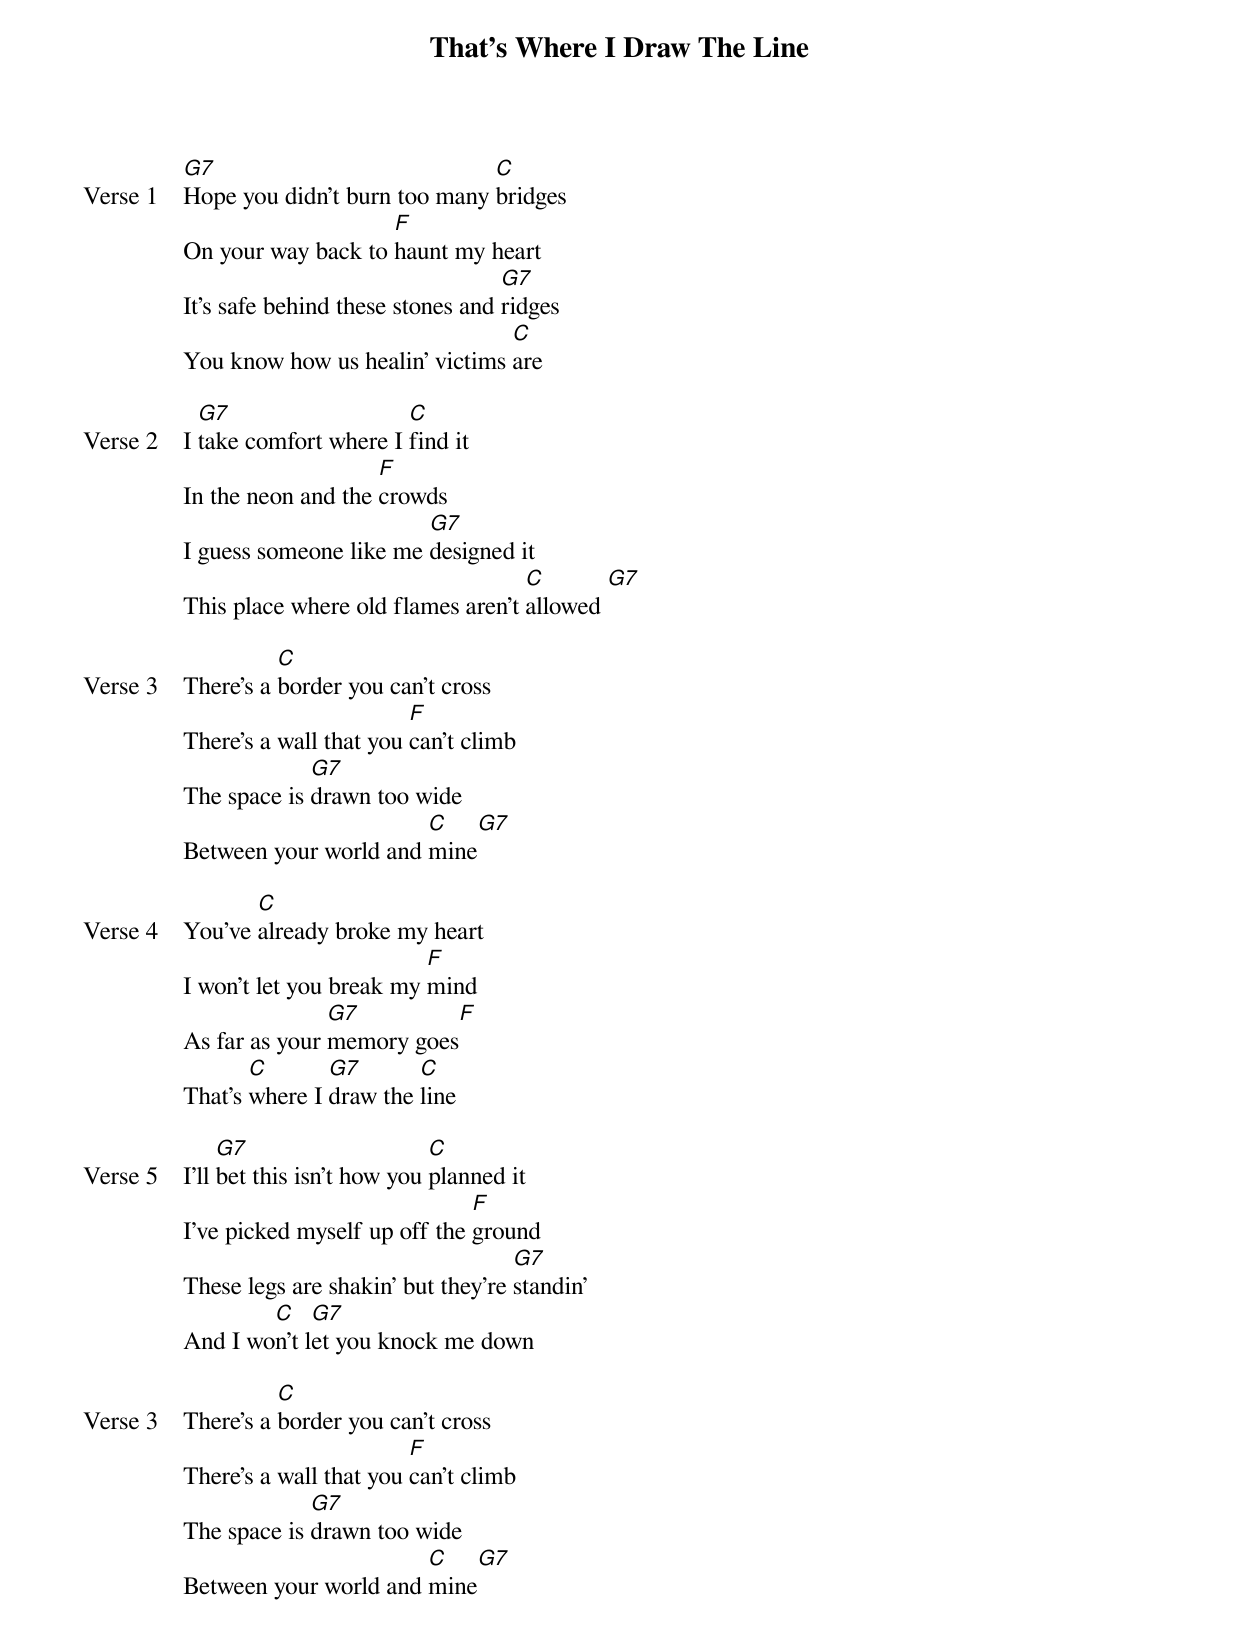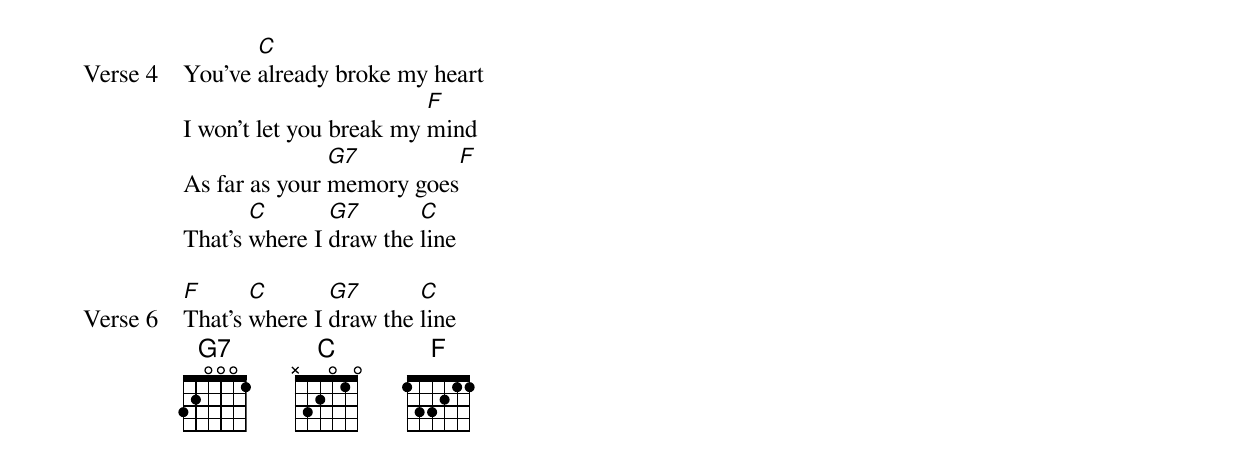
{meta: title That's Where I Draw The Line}
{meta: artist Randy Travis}
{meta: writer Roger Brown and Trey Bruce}

{start_of_verse: Verse 1}
[G7]Hope you didn't burn too many [C]bridges
On your way back to [F]haunt my heart
It's safe behind these stones and [G7]ridges
You know how us healin' victims [C]are
{end_of_verse}

{start_of_verse: Verse 2}
I [G7]take comfort where I [C]find it
In the neon and the [F]crowds
I guess someone like me [G7]designed it
This place where old flames aren't [C]allowed [G7]
{end_of_verse}

{start_of_verse: Verse 3}
There's a [C]border you can't cross
There's a wall that you [F]can't climb
The space is [G7]drawn too wide
Between your world and [C]mine[G7]
{end_of_verse}

{start_of_verse: Verse 4}
You've [C]already broke my heart
I won't let you break my [F]mind
As far as your [G7]memory goes[F]
That's [C]where I [G7]draw the [C]line
{end_of_verse}

{start_of_verse: Verse 5}
I'll [G7]bet this isn't how you [C]planned it
I've picked myself up off the [F]ground
These legs are shakin' but they're [G7]standin'
And I wo[C]n't l[G7]et you knock me down
{end_of_verse}

{start_of_verse: Verse 3}
There's a [C]border you can't cross
There's a wall that you [F]can't climb
The space is [G7]drawn too wide
Between your world and [C]mine[G7]
{end_of_verse}

{start_of_verse: Verse 4}
You've [C]already broke my heart
I won't let you break my [F]mind
As far as your [G7]memory goes[F]
That's [C]where I [G7]draw the [C]line
{end_of_verse}

{start_of_verse: Verse 6}
[F]That's [C]where I [G7]draw the [C]line
{end_of_verse}
